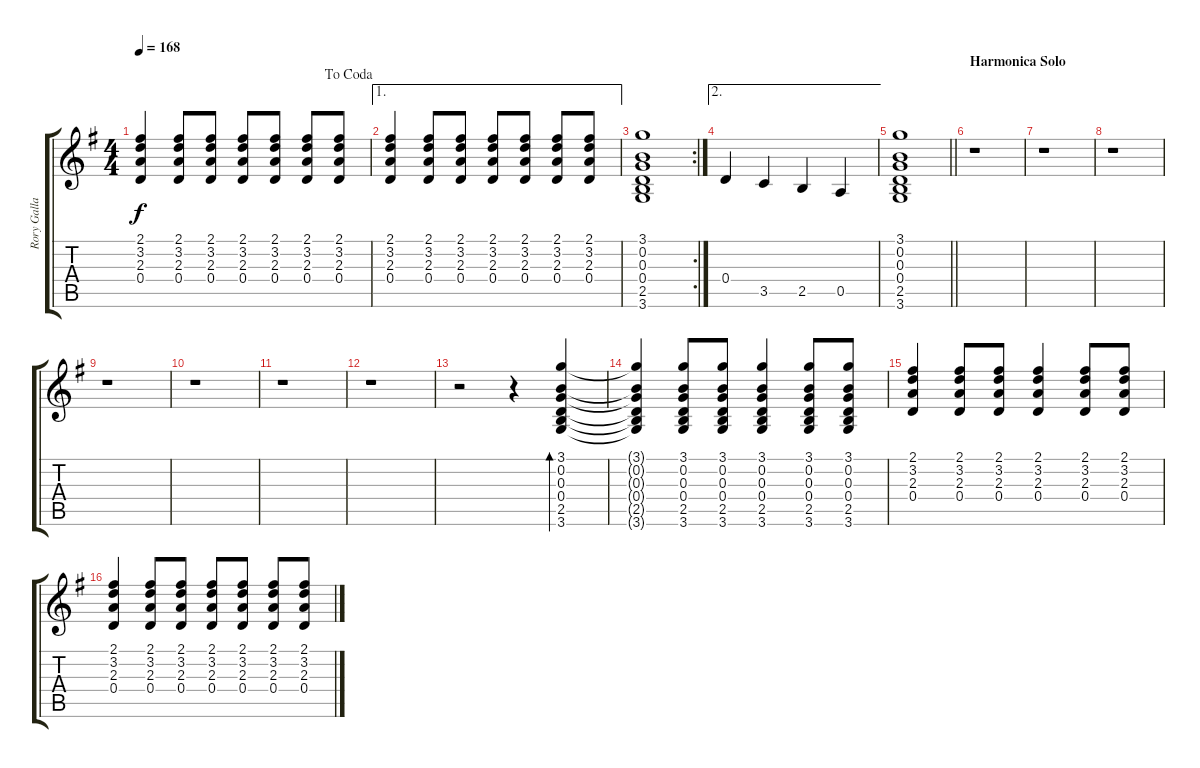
\track ("Rory Gallagher - Acoustic Guitar" "Rory Galla") {instrument acousticguitarsteel}
\staff {score tabs}
\tuning (E4 B3 G3 D3 A2 E2) {hide}
\ts (4 4)
\jump dacoda
\tempo 168
\clef g2
\ks g
(2.1 3.2 2.3 0.4).4{dy f} (2.1 3.2 2.3 0.4).8 (2.1 3.2 2.3 0.4).8 (2.1 3.2 2.3 0.4).8 (2.1 3.2 2.3 0.4).8 (2.1 3.2 2.3 0.4).8 (2.1 3.2 2.3 0.4).8 |
\ae 1
(2.1 3.2 2.3 0.4).4 (2.1 3.2 2.3 0.4).8 (2.1 3.2 2.3 0.4).8 (2.1 3.2 2.3 0.4).8 (2.1 3.2 2.3 0.4).8 (2.1 3.2 2.3 0.4).8 (2.1 3.2 2.3 0.4).8 |
\rc 2
(3.1 0.2 0.3 0.4 2.5 3.6).1 |
\ae 2
0.4.4 3.5.4 2.5.4 0.5.4 |
\barLineRight lightlight
(3.1 0.2 0.3 0.4 2.5 3.6).1 |
\section ("" "Harmonica Solo")
r.1 |
r.1 |
r.1 |
r.1 |
r.1 |
r.1 |
r.1 |
r.2 r.4 (3.1 0.2 0.3 0.4 2.5 3.6).4{bd 30} |
(3.1{t} 0.2{t} 0.3{t} 0.4{t} 2.5{t} 3.6{t}).4 (3.1 0.2 0.3 0.4 2.5 3.6).8 (3.1 0.2 0.3 0.4 2.5 3.6).8 (3.1 0.2 0.3 0.4 2.5 3.6).4 (3.1 0.2 0.3 0.4 2.5 3.6).8 (3.1 0.2 0.3 0.4 2.5 3.6).8 |
(2.1 3.2 2.3 0.4).4 (2.1 3.2 2.3 0.4).8 (2.1 3.2 2.3 0.4).8 (2.1 3.2 2.3 0.4).4 (2.1 3.2 2.3 0.4).8 (2.1 3.2 2.3 0.4).8 |
(2.1 3.2 2.3 0.4).4 (2.1 3.2 2.3 0.4).8 (2.1 3.2 2.3 0.4).8 (2.1 3.2 2.3 0.4).8 (2.1 3.2 2.3 0.4).8 (2.1 3.2 2.3 0.4).8 (2.1 3.2 2.3 0.4).8
